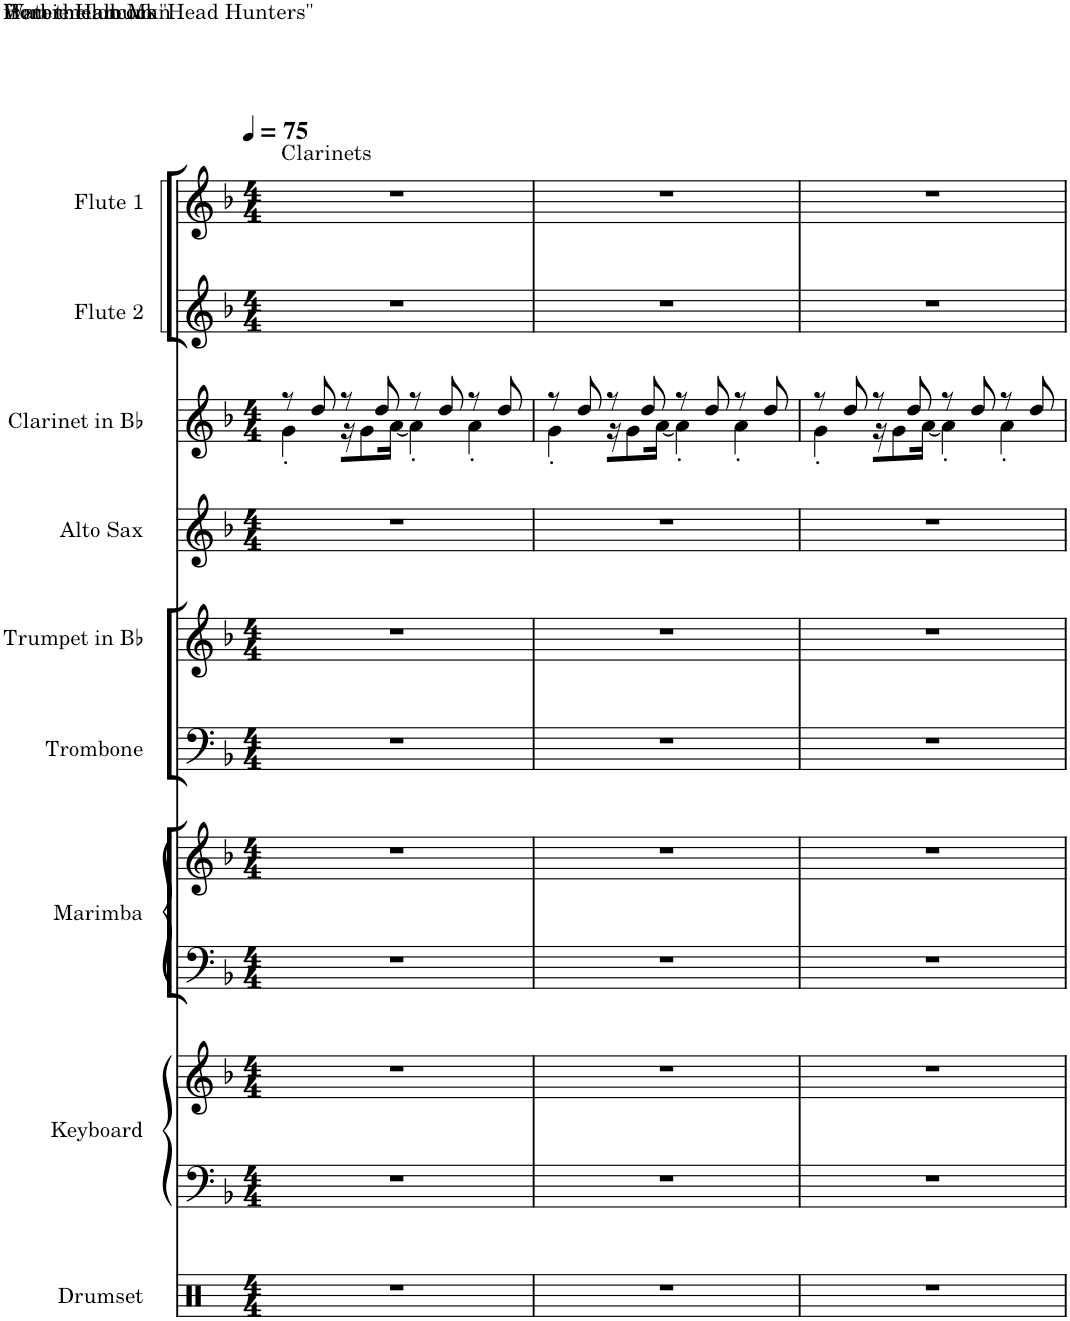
**kern	**kern	**kern	**kern	**kern	**kern	**kern	**kern	**kern	**kern	**kern
*part9	*part8	*part8	*part7	*part7	*part6	*part5	*part4	*part3	*part2	*part1
*staff11	*staff10	*staff9	*staff8	*staff7	*staff6	*staff5	*staff4	*staff3	*staff2	*staff1
*I"Drumset	*I"Keyboard	*	*I"Marimba	*	*I"Trombone	*I"Trumpet in Bb	*I"Alto Sax	*I"Clarinet in Bb	*I"Flute 2	*I"Flute 1
*I'D. Set	*	*	*I'Mrm.	*	*I'Tbn.	*I'Tpt. in Bb	*I'A. Sax.	*I'Cl. in Bb	*I'Fl. 2	*I'Fl. 1
*clefX	*clefF4	*clefG2	*clefF4	*clefG2	*clefF4	*clefG2	*clefG2	*clefG2	*clefG2	*clefG2
*	*	*	*	*	*	*Trd1c2	*Trd5c9	*Trd1c2	*	*
*k[]	*k[b-]	*k[b-]	*k[b-]	*k[b-]	*k[b-]	*k[b-]	*k[b-]	*k[b-]	*k[b-]	*k[b-]
*M4/4	*M4/4	*M4/4	*M4/4	*M4/4	*M4/4	*M4/4	*M4/4	*M4/4	*M4/4	*M4/4
=1	=1	=1	=1	=1	=1	=1	=1	=1	=1	=1
*	*	*	*	*	*	*	*	*^	*	*
1r	1r	1r	1r	1r	1r	1r	1r	8r	4g'\	1r	1r
.	.	.	.	.	.	.	.	8dd/	.	.	.
.	.	.	.	.	.	.	.	8r	16r	.	.
.	.	.	.	.	.	.	.	.	8g\	.	.
.	.	.	.	.	.	.	.	8dd/	.	.	.
.	.	.	.	.	.	.	.	.	[16a\Jk	.	.
.	.	.	.	.	.	.	.	8r	4a'\]	.	.
.	.	.	.	.	.	.	.	8dd/	.	.	.
.	.	.	.	.	.	.	.	8r	4a'\	.	.
.	.	.	.	.	.	.	.	8dd/	.	.	.
=2	=2	=2	=2	=2	=2	=2	=2	=2	=2	=2	=2
1r	1r	1r	1r	1r	1r	1r	1r	8r	4g'\	1r	1r
.	.	.	.	.	.	.	.	8dd/	.	.	.
.	.	.	.	.	.	.	.	8r	16r	.	.
.	.	.	.	.	.	.	.	.	8g\	.	.
.	.	.	.	.	.	.	.	8dd/	.	.	.
.	.	.	.	.	.	.	.	.	[16a\Jk	.	.
.	.	.	.	.	.	.	.	8r	4a'\]	.	.
.	.	.	.	.	.	.	.	8dd/	.	.	.
.	.	.	.	.	.	.	.	8r	4a'\	.	.
.	.	.	.	.	.	.	.	8dd/	.	.	.
=3	=3	=3	=3	=3	=3	=3	=3	=3	=3	=3	=3
1r	1r	1r	1r	1r	1r	1r	1r	8r	4g'\	1r	1r
.	.	.	.	.	.	.	.	8dd/	.	.	.
.	.	.	.	.	.	.	.	8r	16r	.	.
.	.	.	.	.	.	.	.	.	8g\	.	.
.	.	.	.	.	.	.	.	8dd/	.	.	.
.	.	.	.	.	.	.	.	.	[16a\Jk	.	.
.	.	.	.	.	.	.	.	8r	4a'\]	.	.
.	.	.	.	.	.	.	.	8dd/	.	.	.
.	.	.	.	.	.	.	.	8r	4a'\	.	.
.	.	.	.	.	.	.	.	8dd/	.	.	.
*	*	*	*	*	*	*	*	*v	*v	*	*
=	=	=	=	=	=	=	=	=	=	=
*-	*-	*-	*-	*-	*-	*-	*-	*-	*-	*-
